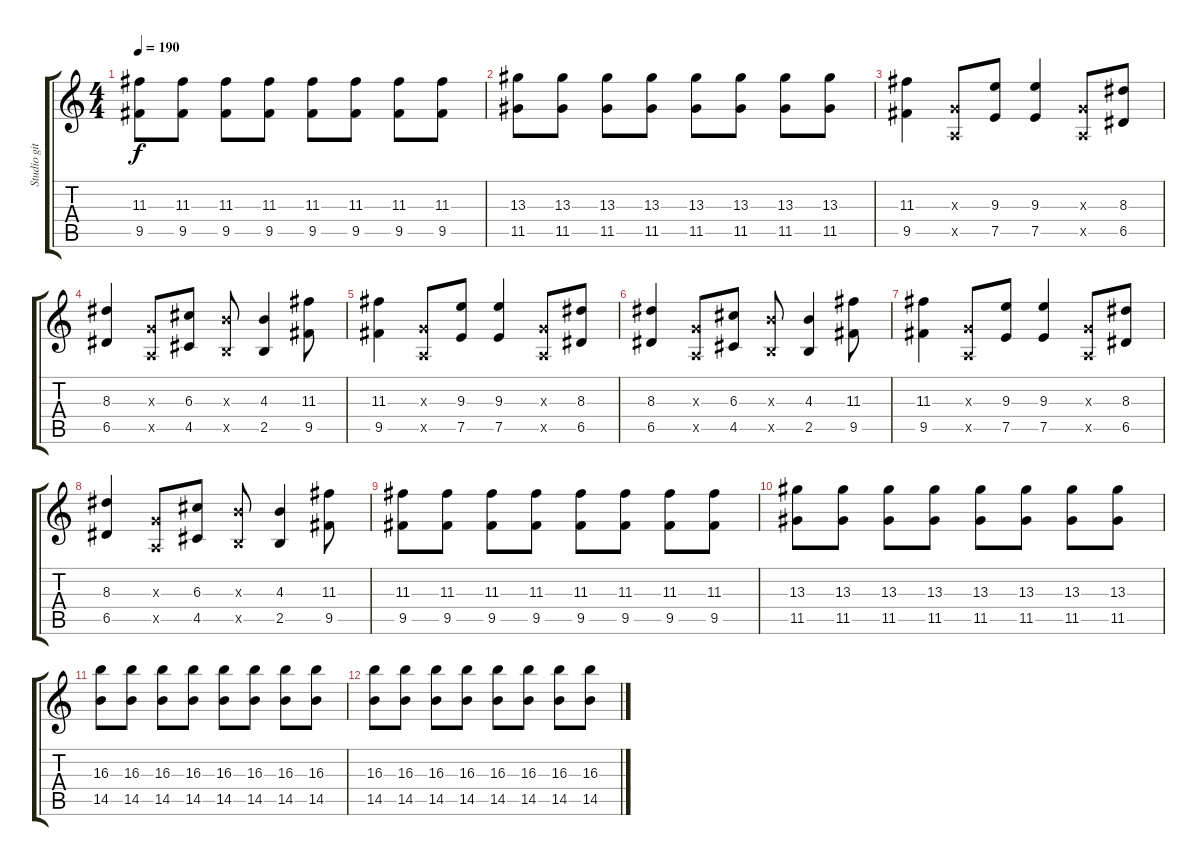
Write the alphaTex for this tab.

\track ("Studio gitaar" "Studio git") {instrument distortionguitar}
\staff {score tabs}
\tuning (E4 B3 G3 D3 A2 E2) {hide}
\ts (4 4)
\tempo 190
\clef g2
\ks c
(11.3 9.5).8{dy f} (11.3 9.5).8 (11.3 9.5).8 (11.3 9.5).8 (11.3 9.5).8 (11.3 9.5).8 (11.3 9.5).8 (11.3 9.5).8 |
(13.3 11.5).8 (13.3 11.5).8 (13.3 11.5).8 (13.3 11.5).8 (13.3 11.5).8 (13.3 11.5).8 (13.3 11.5).8 (13.3 11.5).8 |
(11.3 9.5).4 (0.3{x} 0.5{x}).8 (9.3 7.5).8 (9.3 7.5).4 (0.3{x} 0.5{x}).8 (8.3 6.5).8 |
(8.3 6.5).4 (0.3{x} 0.5{x}).8 (6.3 4.5).8 (4.3{x} 2.5{x}).8 (4.3 2.5).4 (11.3 9.5).8 |
(11.3 9.5).4 (0.3{x} 0.5{x}).8 (9.3 7.5).8 (9.3 7.5).4 (0.3{x} 0.5{x}).8 (8.3 6.5).8 |
(8.3 6.5).4 (0.3{x} 0.5{x}).8 (6.3 4.5).8 (4.3{x} 2.5{x}).8 (4.3 2.5).4 (11.3 9.5).8 |
(11.3 9.5).4 (0.3{x} 0.5{x}).8 (9.3 7.5).8 (9.3 7.5).4 (0.3{x} 0.5{x}).8 (8.3 6.5).8 |
(8.3 6.5).4 (0.3{x} 0.5{x}).8 (6.3 4.5).8 (4.3{x} 2.5{x}).8 (4.3 2.5).4 (11.3 9.5).8 |
(11.3 9.5).8 (11.3 9.5).8 (11.3 9.5).8 (11.3 9.5).8 (11.3 9.5).8 (11.3 9.5).8 (11.3 9.5).8 (11.3 9.5).8 |
(13.3 11.5).8 (13.3 11.5).8 (13.3 11.5).8 (13.3 11.5).8 (13.3 11.5).8 (13.3 11.5).8 (13.3 11.5).8 (13.3 11.5).8 |
(16.3 14.5).8 (16.3 14.5).8 (16.3 14.5).8 (16.3 14.5).8 (16.3 14.5).8 (16.3 14.5).8 (16.3 14.5).8 (16.3 14.5).8 |
(16.3 14.5).8 (16.3 14.5).8 (16.3 14.5).8 (16.3 14.5).8 (16.3 14.5).8 (16.3 14.5).8 (16.3 14.5).8 (16.3 14.5).8
